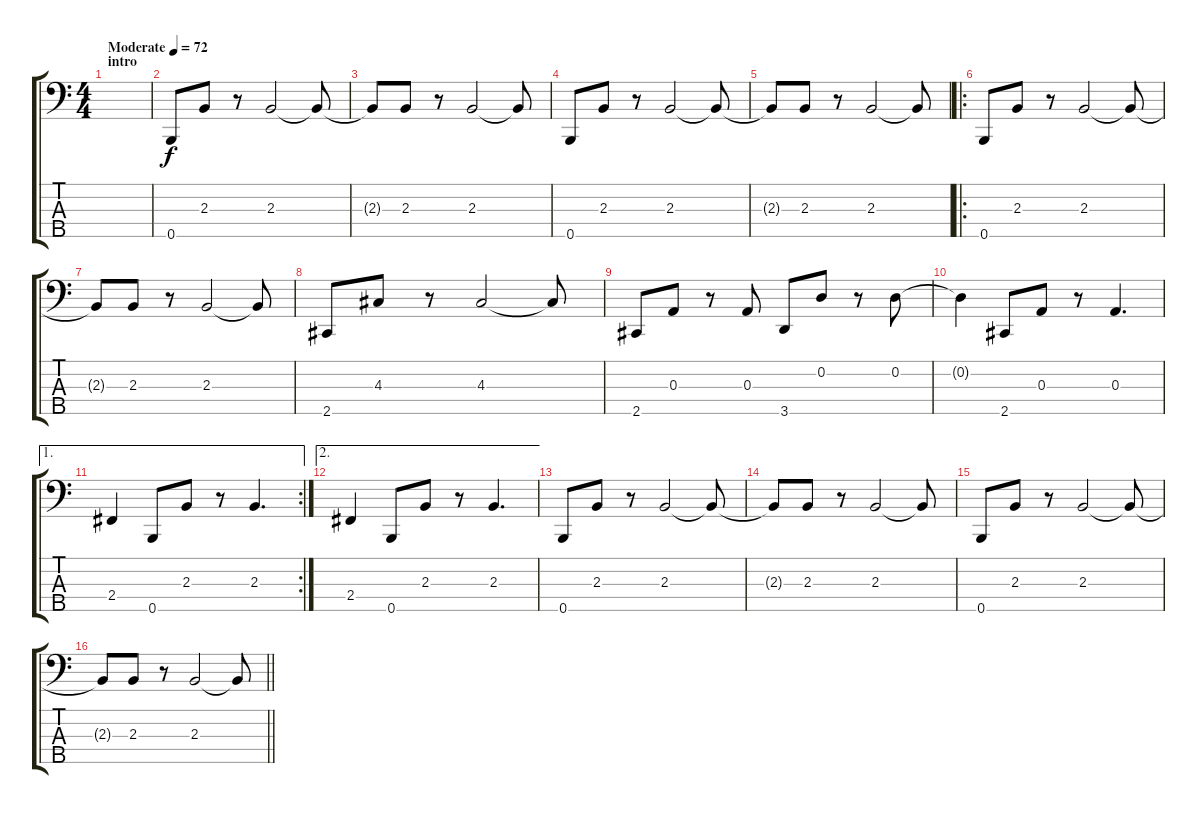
\track "" {instrument electricbassfinger}
\staff {score tabs}
\tuning (G2 D2 A1 E1 B0) {hide}
\ts (4 4)
\section ("" "intro")
\tempo (72 "Moderate")
\clef f4
\ks c
|
0.5.8 2.3.8 r.8 2.3.2 2.3{t}.8 |
2.3{t}.8 2.3.8 r.8 2.3.2 2.3{t}.8 |
0.5.8 2.3.8 r.8 2.3.2 2.3{t}.8 |
2.3{t}.8 2.3.8 r.8 2.3.2 2.3{t}.8 |
\ro
0.5.8 2.3.8 r.8 2.3.2 2.3{t}.8 |
2.3{t}.8 2.3.8 r.8 2.3.2 2.3{t}.8 |
2.5.8 4.3.8 r.8 4.3.2 4.3{t}.8 |
2.5.8 0.3.8 r.8 0.3.8 3.5.8 0.2.8 r.8 0.2.8 |
0.2{t}.4 2.5.8 0.3.8 r.8 0.3.4{d} |
\ae 1
\rc 2
2.4.4 0.5.8 2.3.8 r.8 2.3.4{d} |
\ae 2
2.4.4 0.5.8 2.3.8 r.8 2.3.4{d} |
0.5.8 2.3.8 r.8 2.3.2 2.3{t}.8 |
2.3{t}.8 2.3.8 r.8 2.3.2 2.3{t}.8 |
0.5.8 2.3.8 r.8 2.3.2 2.3{t}.8 |
\barLineRight lightlight
2.3{t}.8 2.3.8 r.8 2.3.2 2.3{t}.8
